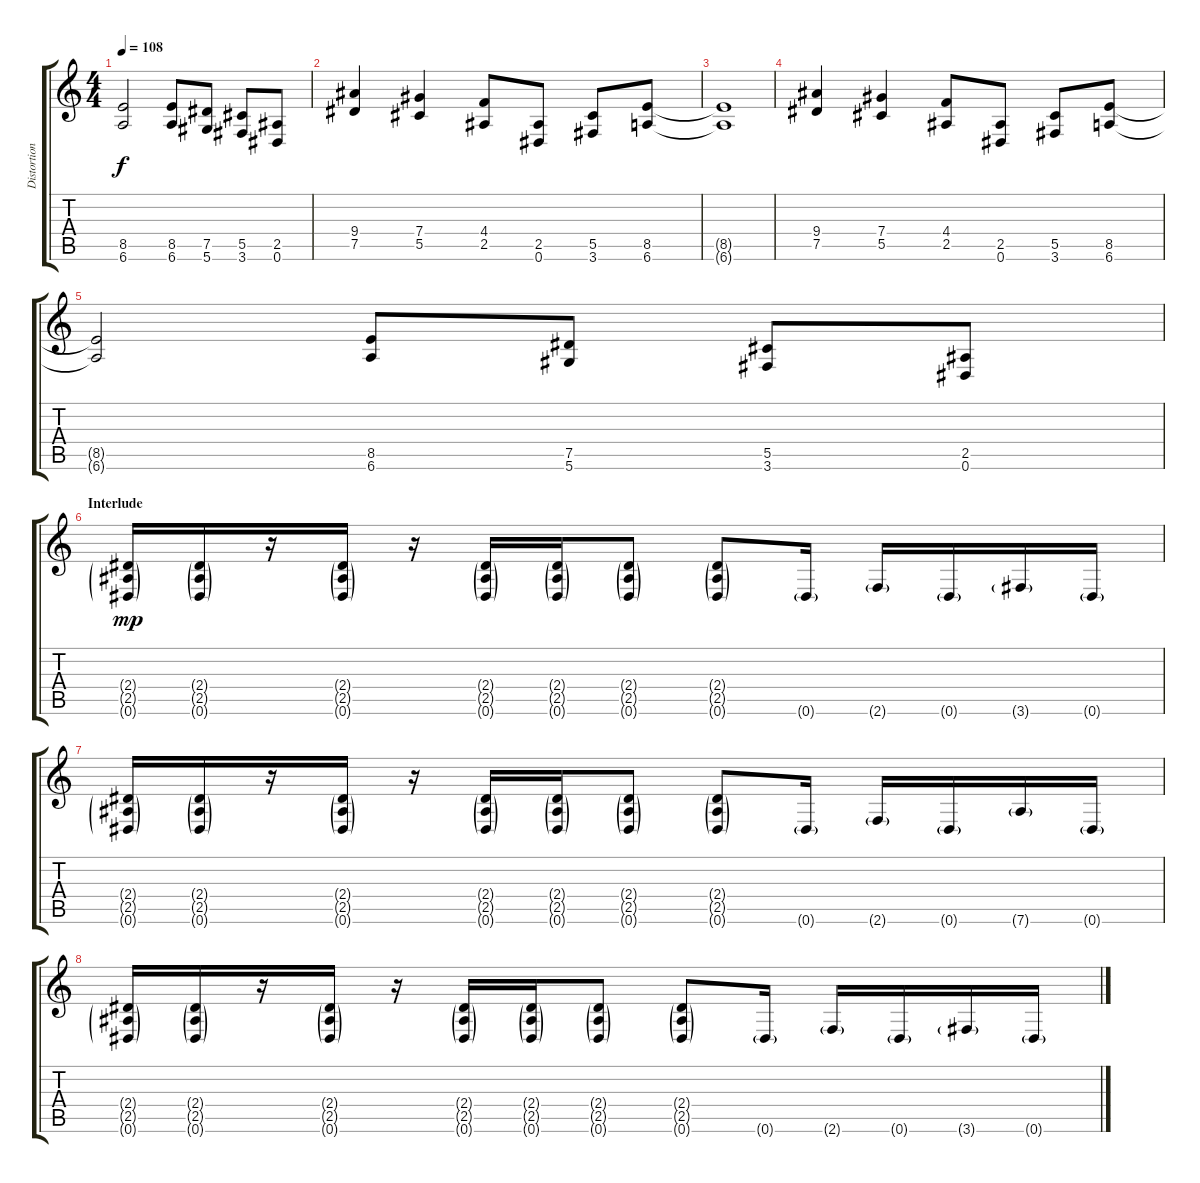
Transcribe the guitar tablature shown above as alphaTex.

\track ("Distortion Guitar" "Distortion") {instrument distortionguitar}
\staff {score tabs}
\tuning (Eb4 Bb3 Gb3 Db3 Ab2 Eb2) {hide}
\ts (4 4)
\tempo 108
\clef g2
\ks c
(8.5{t} 6.6{t}).2{dy f} (8.5 6.6).8 (7.5 5.6).8 (5.5 3.6).8 (2.5 0.6).8 |
(9.4 7.5).4 (7.4 5.5).4 (4.4 2.5).8 (2.5 0.6).8 (5.5 3.6).8 (8.5 6.6).8 |
(8.5{t} 6.6{t}).1 |
(9.4 7.5).4 (7.4 5.5).4 (4.4 2.5).8 (2.5 0.6).8 (5.5 3.6).8 (8.5 6.6).8 |
(8.5{t} 6.6{t}).2 (8.5 6.6).8 (7.5 5.6).8 (5.5 3.6).8 (2.5 0.6).8 |
\section ("" "Interlude")
(2.4{g} 2.5{g} 0.6{g}).16{dy mp volume 8} (2.4{g} 2.5{g} 0.6{g}).16 r.16 (2.4{g} 2.5{g} 0.6{g}).16 r.16 (2.4{g} 2.5{g} 0.6{g}).16 (2.4{g} 2.5{g} 0.6{g}).16 (2.4{g} 2.5{g} 0.6{g}).8 (2.4{g} 2.5{g} 0.6{g}).8 0.6{g}.16 2.6{g}.16 0.6{g}.16 3.6{g}.16 0.6{g}.16 |
(2.4{g} 2.5{g} 0.6{g}).16 (2.4{g} 2.5{g} 0.6{g}).16 r.16 (2.4{g} 2.5{g} 0.6{g}).16 r.16 (2.4{g} 2.5{g} 0.6{g}).16 (2.4{g} 2.5{g} 0.6{g}).16 (2.4{g} 2.5{g} 0.6{g}).8 (2.4{g} 2.5{g} 0.6{g}).8 0.6{g}.16 2.6{g}.16 0.6{g}.16 7.6{g}.16 0.6{g}.16 |
(2.4{g} 2.5{g} 0.6{g}).16 (2.4{g} 2.5{g} 0.6{g}).16 r.16 (2.4{g} 2.5{g} 0.6{g}).16 r.16 (2.4{g} 2.5{g} 0.6{g}).16 (2.4{g} 2.5{g} 0.6{g}).16 (2.4{g} 2.5{g} 0.6{g}).8 (2.4{g} 2.5{g} 0.6{g}).8 0.6{g}.16 2.6{g}.16 0.6{g}.16 3.6{g}.16 0.6{g}.16
